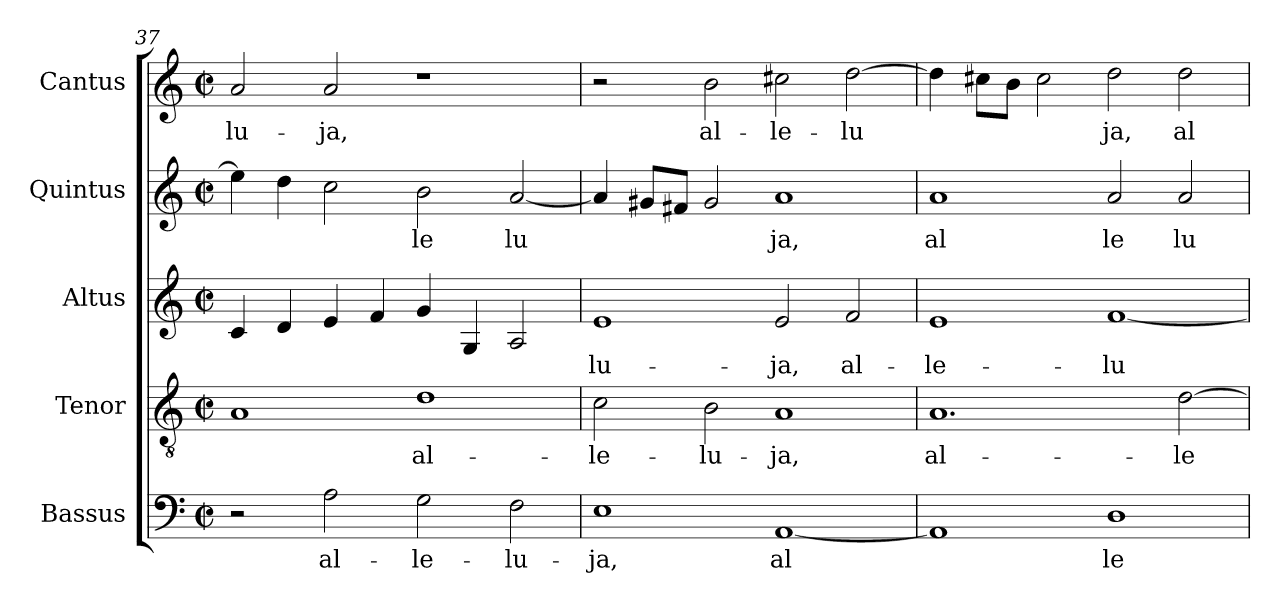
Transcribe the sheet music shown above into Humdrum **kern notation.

**kern	**text	**kern	**text	**kern	**text	**kern	**text	**kern	**text
*part5	*part5	*part4	*part4	*part3	*part3	*part2	*part2	*part1	*part1
*staff5	*staff5	*staff4	*staff4	*staff3	*staff3	*staff2	*staff2	*staff1	*staff1
*I"Bassus	*	*I"Tenor	*	*I"Altus	*	*I"Quintus	*	*I"Cantus	*
*clefF4	*	*clefGv2	*	*clefG2	*	*clefG2	*	*clefG2	*
*k[]	*	*k[]	*	*k[]	*	*k[]	*	*k[]	*
*C:	*	*C:	*	*C:	*	*C:	*	*C:	*
*M2/2	*	*M2/2	*	*M2/2	*	*M2/2	*	*M2/2	*
*met(c|)	*	*met(c|)	*	*met(c|)	*	*met(c|)	*	*met(c|)	*
=37	=37	=37	=37	=37	=37	=37	=37	=37	=37
!	!	!	!LO:LY:b:cj	!	!LO:LY:b:cj	!	!LO:LY:b:cj	!	!LO:LY:b:cj
2r	.	1A	-	4c/	--	4ee\]	.	2a/	-lu-
!	!	!	!	!	!LO:LY:b:cj	!	!LO:LY:b:cj	!	!
.	.	.	.	4d/	--	4dd\	.	.	.
!	!LO:LY:b:cj	!	!	!	!LO:LY:b:cj	!	!LO:LY:b:cj	!	!LO:LY:b:cj
2A\	al-	.	.	4e/	--	2cc\	.	2a/	-ja,
!	!	!	!	!	!LO:LY:b:cj	!	!	!	!
.	.	.	.	4f/	--	.	.	.	.
!	!LO:LY:b:cj	!	!LO:LY:b:cj	!	!LO:LY:b:cj	!	!LO:LY:b:cj	!	!
2G\	-le-	1d	al-	4g/	--	2b\	le	1r	.
!	!	!	!	!	!LO:LY:b:cj	!	!	!	!
.	.	.	.	4G/	--	.	.	.	.
!	!LO:LY:b:cj	!	!	!	!LO:LY:b:cj	!	!LO:LY:b:cj	!	!
2F\	-lu-	.	.	2A/	--	[<2a/	lu	.	.
=38	=38	=38	=38	=38	=38	=38	=38	=38	=38
!	!LO:LY:b:cj	!	!LO:LY:b:cj	!	!LO:LY:b:cj	!	!LO:LY:b:cj	!	!
1E	-ja,	2c\	-le-	1e	-lu-	4a/]	.	2r	.
!	!	!	!	!	!	!	!LO:LY:b:cj	!	!
.	.	.	.	.	.	8g#/L	.	.	.
!	!	!	!	!	!	!	!LO:LY:b:cj	!	!
.	.	.	.	.	.	8f#/J	.	.	.
!	!	!	!LO:LY:b:cj	!	!	!	!LO:LY:b:cj	!	!LO:LY:b:cj
.	.	2B\	-lu-	.	.	2g#/	.	2b\	al-
!	!LO:LY:b:cj	!	!LO:LY:b:cj	!	!LO:LY:b:cj	!	!LO:LY:b:cj	!	!LO:LY:b:cj
[<1AA	al-	1A	-ja,	2e/	-ja,	1a	ja,	2cc#X\	-le-
!	!	!	!	!	!LO:LY:b:cj	!	!	!	!LO:LY:b:cj
.	.	.	.	2f/	al-	.	.	[>2dd\	-lu-
=39	=39	=39	=39	=39	=39	=39	=39	=39	=39
!	!LO:LY:b:cj	!	!LO:LY:b:cj	!	!LO:LY:b:cj	!	!LO:LY:b:cj	!	!LO:LY:b:cj
1AA]	--	1.A	al-	1e	-le-	1a	al	4dd\]	--
!	!	!	!	!	!	!	!	!	!LO:LY:b:cj
.	.	.	.	.	.	.	.	8cc#\L	--
!	!	!	!	!	!	!	!	!	!LO:LY:b:cj
.	.	.	.	.	.	.	.	8b\J	--
!	!	!	!	!	!	!	!	!	!LO:LY:b:cj
.	.	.	.	.	.	.	.	2cc#\	--
!	!LO:LY:b:cj	!	!	!	!LO:LY:b:cj	!	!LO:LY:b:cj	!	!LO:LY:b:cj
1D	-le-	.	.	[<1f	-lu-	2a/	le	2dd\	-ja,
!	!	!	!LO:LY:b:cj	!	!	!	!LO:LY:b:cj	!	!LO:LY:b:cj
.	.	[>2d\	-le-	.	.	2a/	lu	2dd\	al-
=	=	=	=	=	=	=	=	=	=
*-	*-	*-	*-	*-	*-	*-	*-	*-	*-
